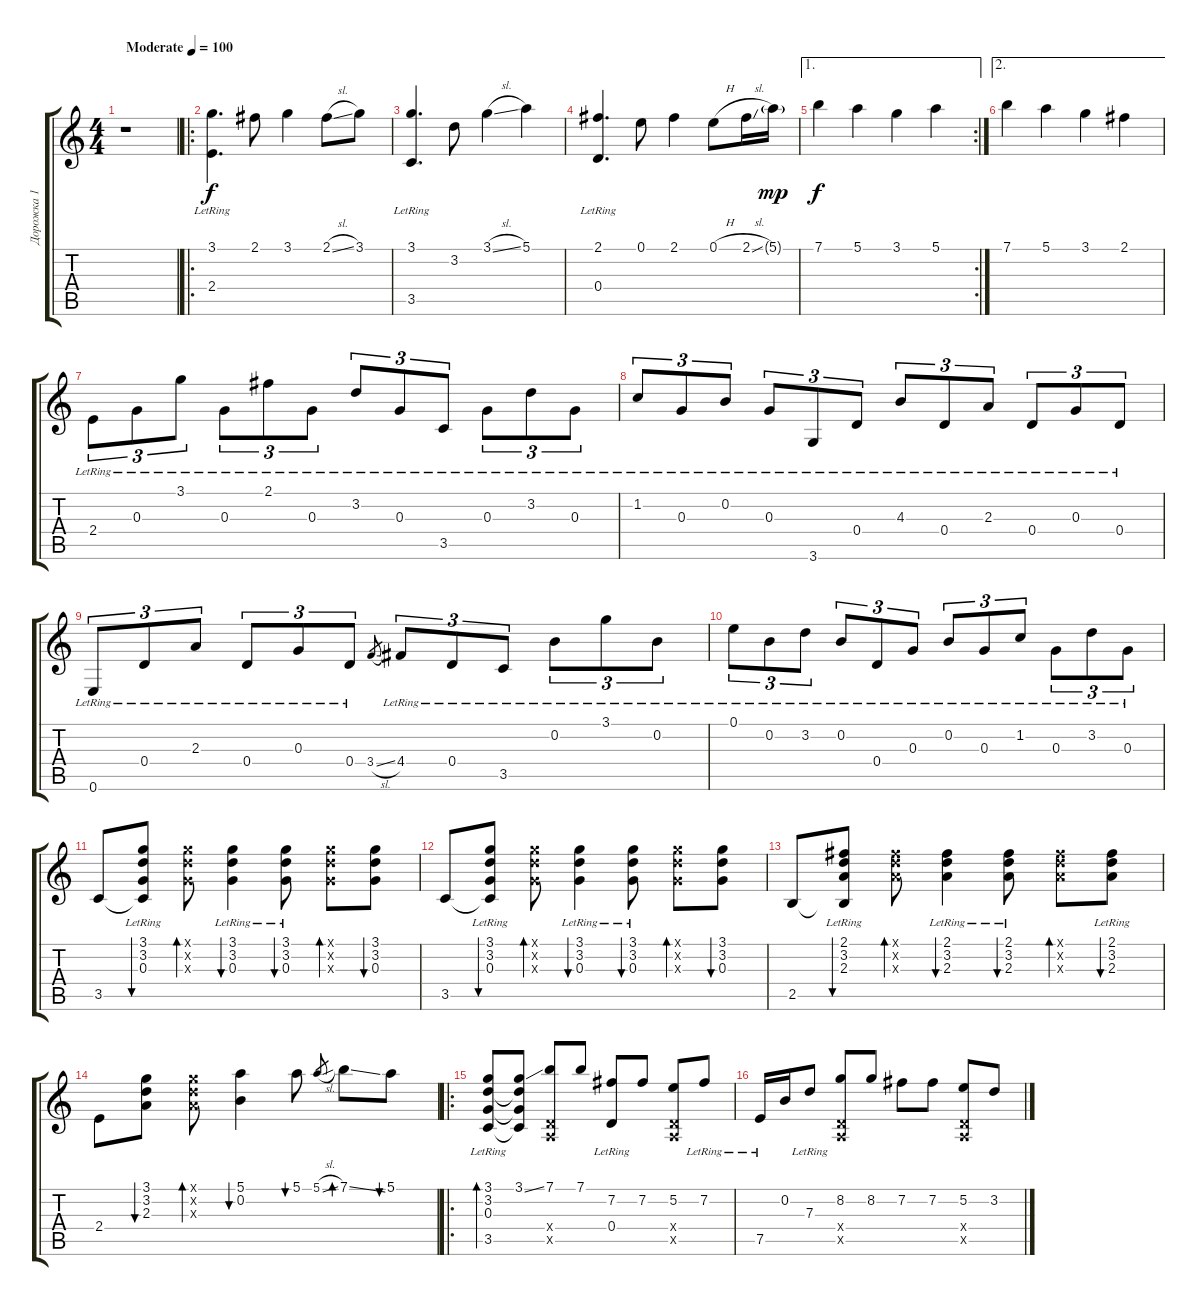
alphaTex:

\track ("Дорожка 1" "Дорожка 1") {instrument acousticguitarsteel}
\staff {score tabs}
\tuning (E4 B3 G3 D3 A2 E2) {hide}
\ts (4 4)
\tempo (100 "Moderate")
\clef g2
\ks c
r.1{dy f instrument acousticguitarsteel} |
\ro
(3.1{lr} 2.4{lr}).4{d} 2.1.8 3.1.4 2.1{sl}.8 3.1.8 |
(3.1{lr} 3.5{lr}).4{d} 3.2.8 3.1{sl}.4 5.1.4 |
(2.1{lr} 0.4{lr}).4{d} 0.1.8 2.1.4 0.1{h}.8 2.1{sl}.16 5.1{g}.16{dy mp} |
\ae 1
\rc 2
7.1.4{dy f} 5.1.4 3.1.4 5.1.4 |
\ae 2
7.1.4 5.1.4 3.1.4 2.1.4 |
2.4{lr}.8{tu (3 2)} 0.3{lr}.8{tu (3 2)} 3.1{lr}.8{tu (3 2)} 0.3{lr}.8{tu (3 2)} 2.1{lr}.8{tu (3 2)} 0.3{lr}.8{tu (3 2)} 3.2{lr}.8{tu (3 2)} 0.3{lr}.8{tu (3 2)} 3.5{lr}.8{tu (3 2)} 0.3{lr}.8{tu (3 2)} 3.2{lr}.8{tu (3 2)} 0.3{lr}.8{tu (3 2)} |
1.2{lr}.8{tu (3 2)} 0.3{lr}.8{tu (3 2)} 0.2{lr}.8{tu (3 2)} 0.3{lr}.8{tu (3 2)} 3.6{lr}.8{tu (3 2)} 0.4{lr}.8{tu (3 2)} 4.3{lr}.8{tu (3 2)} 0.4{lr}.8{tu (3 2)} 2.3{lr}.8{tu (3 2)} 0.4{lr}.8{tu (3 2)} 0.3{lr}.8{tu (3 2)} 0.4{lr}.8{tu (3 2)} |
0.6{lr}.8{tu (3 2)} 0.4{lr}.8{tu (3 2)} 2.3{lr}.8{tu (3 2)} 0.4{lr}.8{tu (3 2)} 0.3{lr}.8{tu (3 2)} 0.4{lr}.8{tu (3 2)} 3.4{sl}.8{gr} 4.4{lr}.8{tu (3 2)} 0.4{lr}.8{tu (3 2)} 3.5{lr}.8{tu (3 2)} 0.2{lr}.8{tu (3 2)} 3.1{lr}.8{tu (3 2)} 0.2{lr}.8{tu (3 2)} |
0.1{lr}.8{tu (3 2)} 0.2{lr}.8{tu (3 2)} 3.2{lr}.8{tu (3 2)} 0.2{lr}.8{tu (3 2)} 0.4{lr}.8{tu (3 2)} 0.3{lr}.8{tu (3 2)} 0.2{lr}.8{tu (3 2)} 0.3{lr}.8{tu (3 2)} 1.2{lr}.8{tu (3 2)} 0.3{lr}.8{tu (3 2)} 3.2{lr}.8{tu (3 2)} 0.3{lr}.8{tu (3 2)} |
3.5.8 (3.1{lr} 3.2{lr} 0.3 3.5{t}).8{bu 30} (3.1{x} 3.2{x} 0.3{x}).8{bd 30} (3.1{lr} 3.2{lr} 0.3).4{bu 30} (3.1{lr} 3.2{lr} 0.3{lr}).8{bu 30} (3.1{x} 3.2{x} 0.3{x}).8{bd 30} (3.1 3.2 0.3).8{bu 30} |
3.5.8 (3.1{lr} 3.2{lr} 0.3{lr} 3.5{t}).8{bu 30} (3.1{x} 3.2{x} 0.3{x}).8{bd 30} (3.1{lr} 3.2{lr} 0.3{lr}).4{bu 30} (3.1{lr} 3.2{lr} 0.3{lr}).8{bu 30} (3.1{x} 3.2{x} 0.3{x}).8{bd 30} (3.1 3.2 0.3).8{bu 30} |
2.5.8 (2.1{lr} 3.2{lr} 2.3{lr} 2.5{t}).8{bu 30} (2.1{x} 3.2{x} 2.3{x}).8{bd 30} (2.1{lr} 3.2{lr} 2.3{lr}).4{bu 30} (2.1{lr} 3.2{lr} 2.3{lr}).8{bu 30} (2.1{x} 3.2{x} 2.3{x}).8{bd 30} (2.1{lr} 3.2{lr} 2.3{lr}).8{bu 30} |
2.4.8 (3.1 3.2 2.3).8{bu 30} (3.1{x} 3.2{x} 2.3{x}).8{bd 30} (5.1 0.2).4{bu 30} 5.1.8{bu 30} 5.1{sl}.8{gr} 7.1{ss}.8{bd 30} 5.1.8{bu 30} |
\ro
(3.1{lr} 3.2 0.3 3.5).8{bd 60} (3.1{ss} 3.2{t} 0.3{t} 3.5{t}).8 (7.1 0.4{x} 0.5{x}).8 7.1.8 (7.2 0.4{lr}).8 7.2.8 (5.2 0.4{x} 0.5{x}).8 7.2{lr}.8 |
7.5{lr}.16 0.2.16 7.3{lr}.8 (8.2 0.4{x} 0.5{x}).8 8.2.8 7.2.8 7.2.8 (5.2 0.4{x} 0.5{x}).8 3.2.8
